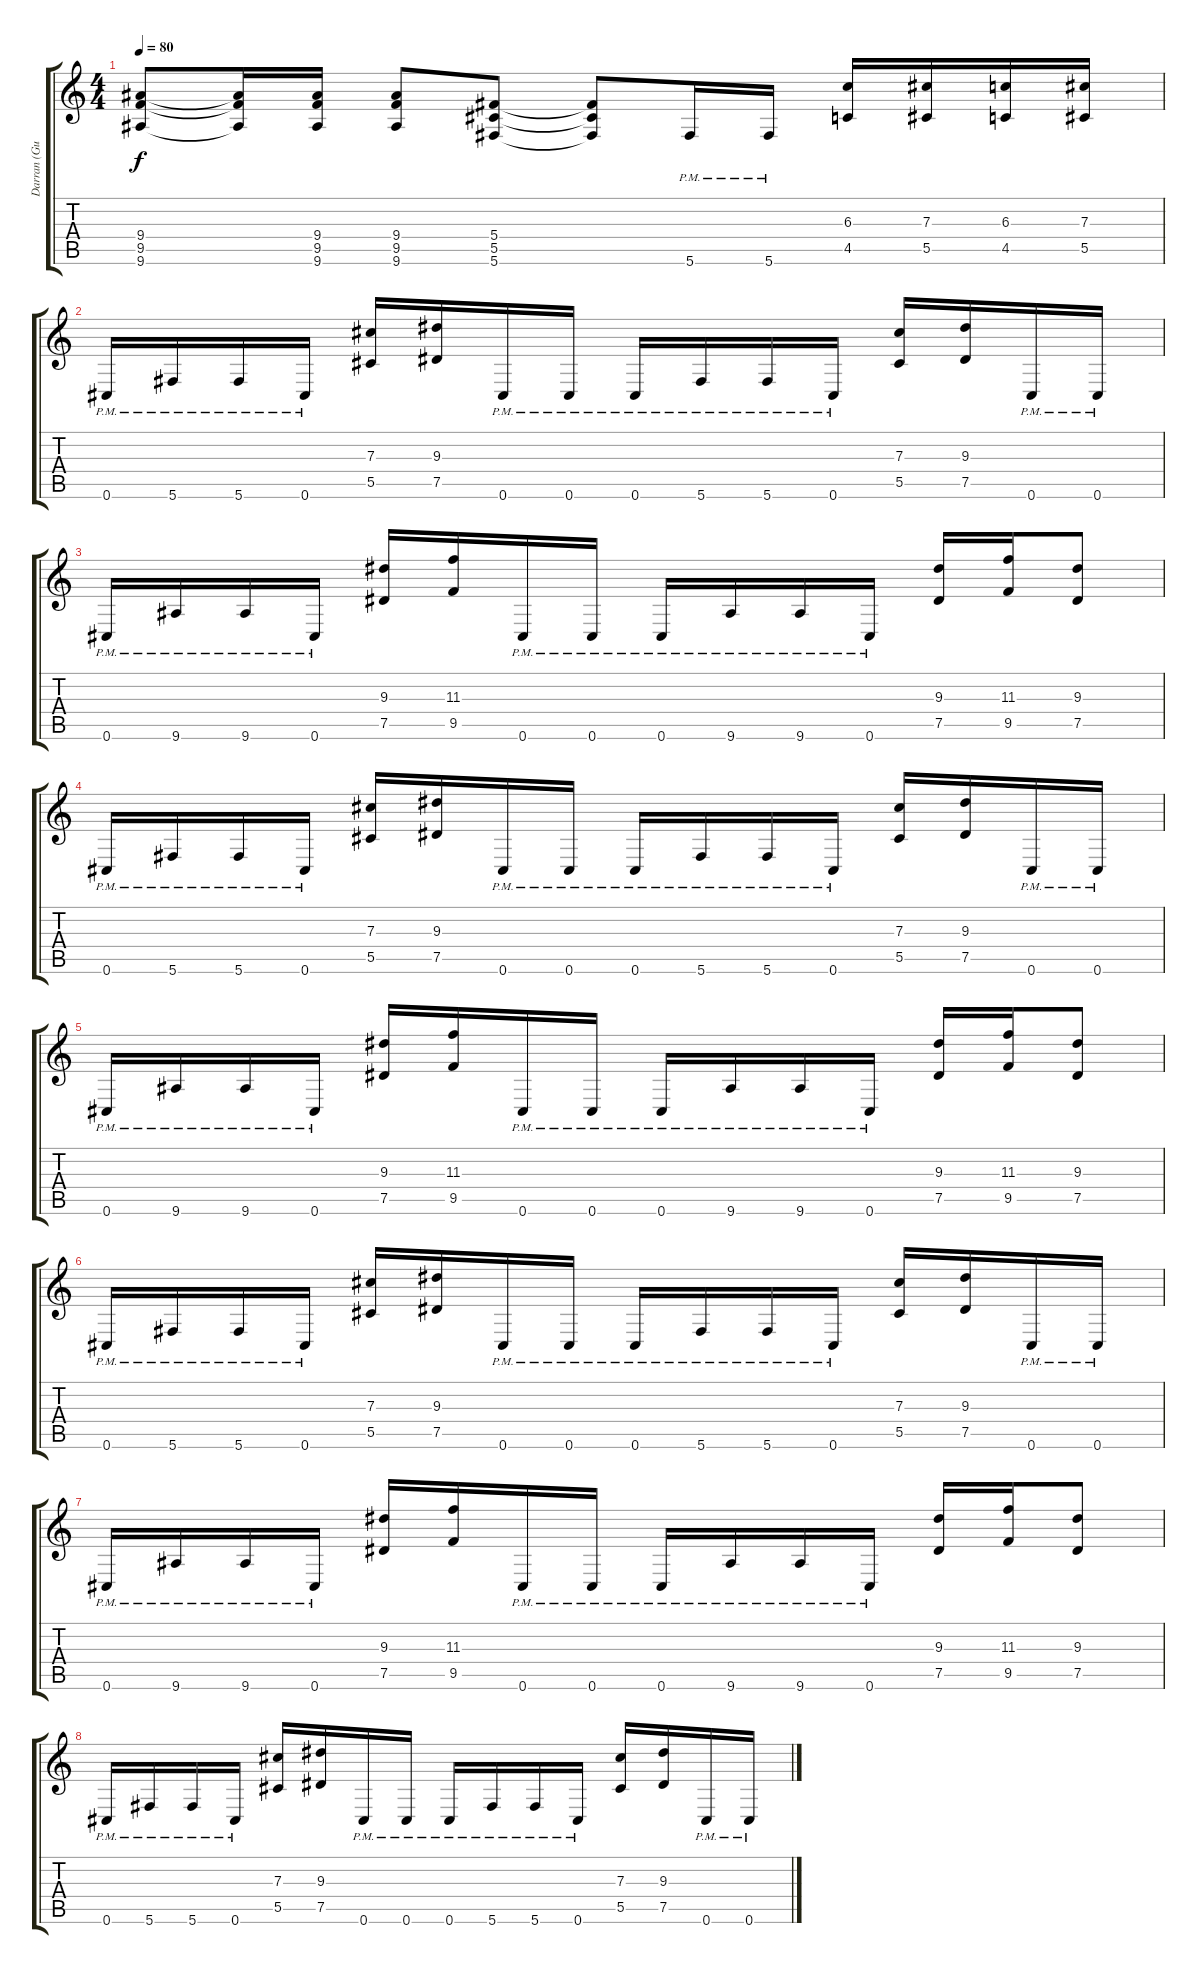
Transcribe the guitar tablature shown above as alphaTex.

\track ("Darran (Guitar 1)" "Darran (Gu") {instrument distortionguitar}
\staff {score tabs}
\tuning (Eb4 Bb3 Gb3 Db3 Ab2 Db2) {hide}
\ts (4 4)
\tempo 80
\clef g2
\ks c
(9.4 9.5 9.6).8{dy f} (9.4{t} 9.5{t} 9.6{t}).16 (9.4 9.5 9.6).16 (9.4 9.5 9.6).8 (5.4 5.5 5.6).8 (5.4{t} 5.5{t} 5.6{t}).8 5.6{pm}.16 5.6{pm}.16 (6.3 4.5).16 (7.3 5.5).16 (6.3 4.5).16 (7.3 5.5).16 |
0.6{pm}.16 5.6{pm}.16 5.6{pm}.16 0.6{pm}.16 (7.3 5.5).16 (9.3 7.5).16 0.6{pm}.16 0.6{pm}.16 0.6{pm}.16 5.6{pm}.16 5.6{pm}.16 0.6{pm}.16 (7.3 5.5).16 (9.3 7.5).16 0.6{pm}.16 0.6{pm}.16 |
0.6{pm}.16 9.6{pm}.16 9.6{pm}.16 0.6{pm}.16 (9.3 7.5).16 (11.3 9.5).16 0.6{pm}.16 0.6{pm}.16 0.6{pm}.16 9.6{pm}.16 9.6{pm}.16 0.6{pm}.16 (9.3 7.5).16 (11.3 9.5).16 (9.3 7.5).8 |
0.6{pm}.16 5.6{pm}.16 5.6{pm}.16 0.6{pm}.16 (7.3 5.5).16 (9.3 7.5).16 0.6{pm}.16 0.6{pm}.16 0.6{pm}.16 5.6{pm}.16 5.6{pm}.16 0.6{pm}.16 (7.3 5.5).16 (9.3 7.5).16 0.6{pm}.16 0.6{pm}.16 |
0.6{pm}.16 9.6{pm}.16 9.6{pm}.16 0.6{pm}.16 (9.3 7.5).16 (11.3 9.5).16 0.6{pm}.16 0.6{pm}.16 0.6{pm}.16 9.6{pm}.16 9.6{pm}.16 0.6{pm}.16 (9.3 7.5).16 (11.3 9.5).16 (9.3 7.5).8 |
0.6{pm}.16 5.6{pm}.16 5.6{pm}.16 0.6{pm}.16 (7.3 5.5).16 (9.3 7.5).16 0.6{pm}.16 0.6{pm}.16 0.6{pm}.16 5.6{pm}.16 5.6{pm}.16 0.6{pm}.16 (7.3 5.5).16 (9.3 7.5).16 0.6{pm}.16 0.6{pm}.16 |
0.6{pm}.16 9.6{pm}.16 9.6{pm}.16 0.6{pm}.16 (9.3 7.5).16 (11.3 9.5).16 0.6{pm}.16 0.6{pm}.16 0.6{pm}.16 9.6{pm}.16 9.6{pm}.16 0.6{pm}.16 (9.3 7.5).16 (11.3 9.5).16 (9.3 7.5).8 |
0.6{pm}.16 5.6{pm}.16 5.6{pm}.16 0.6{pm}.16 (7.3 5.5).16 (9.3 7.5).16 0.6{pm}.16 0.6{pm}.16 0.6{pm}.16 5.6{pm}.16 5.6{pm}.16 0.6{pm}.16 (7.3 5.5).16 (9.3 7.5).16 0.6{pm}.16 0.6{pm}.16
